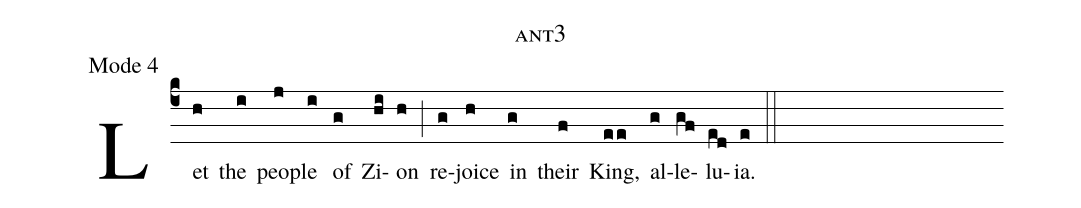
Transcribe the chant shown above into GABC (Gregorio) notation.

name: ant3;
annotation: Mode 4;
%%
(c4)
Let(h) the(i) peo(j)ple(i) of(g) Zi(hi)on(h) (;) re(g)joice(h) in(g) their(f) King,(ee) al(g)le(gf)lu(ed)ia.(e) (::)
